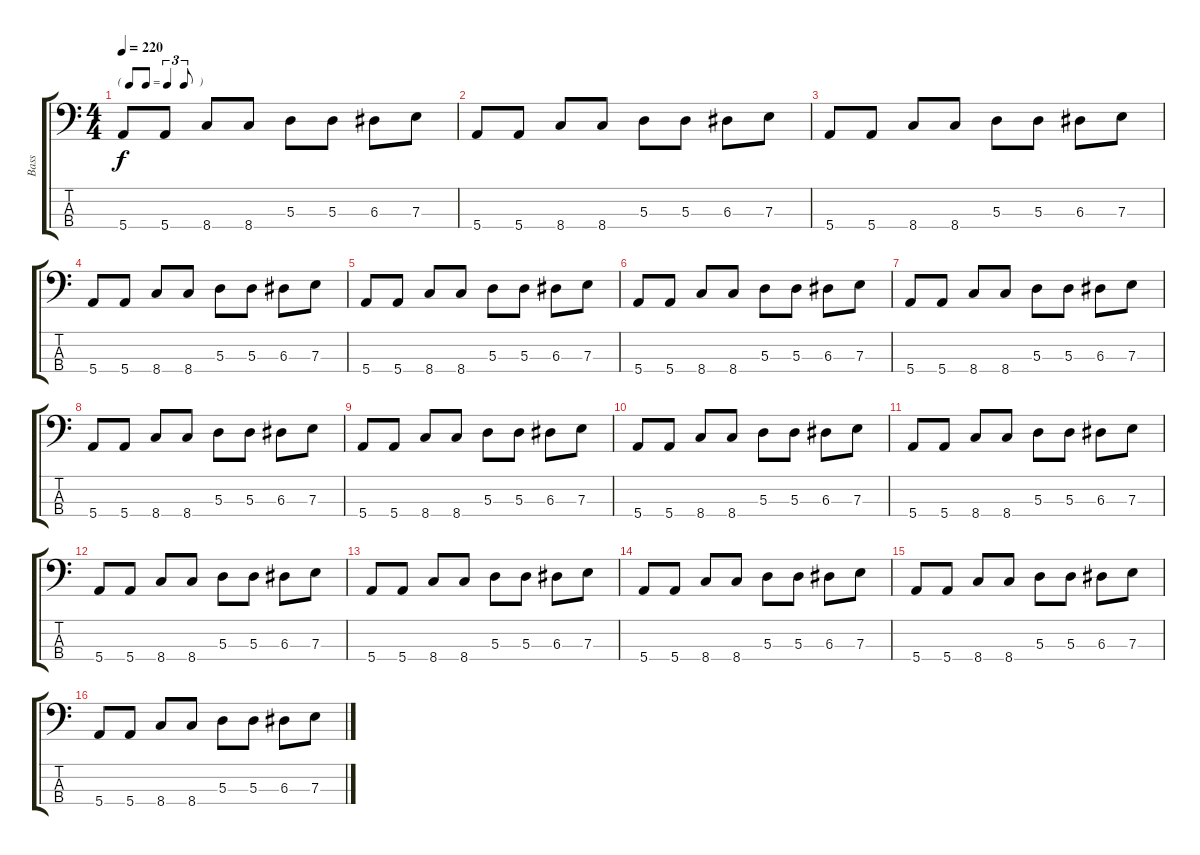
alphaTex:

\track ("Bass" "Bass") {instrument electricbassfinger}
\staff {score tabs}
\tuning (G2 D2 A1 E1) {hide}
\ts (4 4)
\tf triplet8th
\tempo 220
\clef f4
\ks c
5.4.8{dy f} 5.4.8 8.4.8 8.4.8 5.3.8 5.3.8 6.3.8 7.3.8 |
5.4.8 5.4.8 8.4.8 8.4.8 5.3.8 5.3.8 6.3.8 7.3.8 |
5.4.8 5.4.8 8.4.8 8.4.8 5.3.8 5.3.8 6.3.8 7.3.8 |
5.4.8 5.4.8 8.4.8 8.4.8 5.3.8 5.3.8 6.3.8 7.3.8 |
5.4.8 5.4.8 8.4.8 8.4.8 5.3.8 5.3.8 6.3.8 7.3.8 |
5.4.8 5.4.8 8.4.8 8.4.8 5.3.8 5.3.8 6.3.8 7.3.8 |
5.4.8 5.4.8 8.4.8 8.4.8 5.3.8 5.3.8 6.3.8 7.3.8 |
5.4.8 5.4.8 8.4.8 8.4.8 5.3.8 5.3.8 6.3.8 7.3.8 |
5.4.8 5.4.8 8.4.8 8.4.8 5.3.8 5.3.8 6.3.8 7.3.8 |
5.4.8 5.4.8 8.4.8 8.4.8 5.3.8 5.3.8 6.3.8 7.3.8 |
5.4.8 5.4.8 8.4.8 8.4.8 5.3.8 5.3.8 6.3.8 7.3.8 |
5.4.8 5.4.8 8.4.8 8.4.8 5.3.8 5.3.8 6.3.8 7.3.8 |
5.4.8 5.4.8 8.4.8 8.4.8 5.3.8 5.3.8 6.3.8 7.3.8 |
5.4.8 5.4.8 8.4.8 8.4.8 5.3.8 5.3.8 6.3.8 7.3.8 |
5.4.8 5.4.8 8.4.8 8.4.8 5.3.8 5.3.8 6.3.8 7.3.8 |
5.4.8 5.4.8 8.4.8 8.4.8 5.3.8 5.3.8 6.3.8 7.3.8
